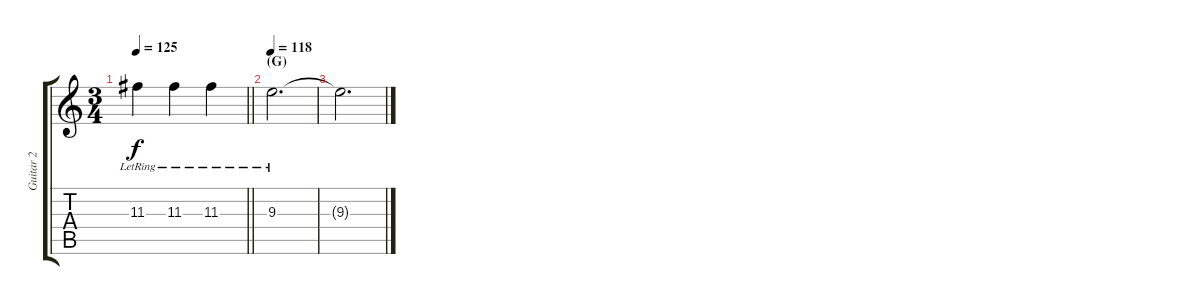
\track ("Guitar 2" "Guitar 2") {instrument electricguitarjazz}
\staff {score tabs}
\tuning (E4 B3 G3 D3 A2 E2) {hide}
\ts (3 4)
\tempo 125
\clef g2
\barLineRight lightlight
\ks c
11.3{lr}.4{dy f} 11.3{lr}.4 11.3{lr}.4 |
\section ("" "(G)")
\tempo 118
9.3{lr}.2{d} |
9.3{t}.2{d}
